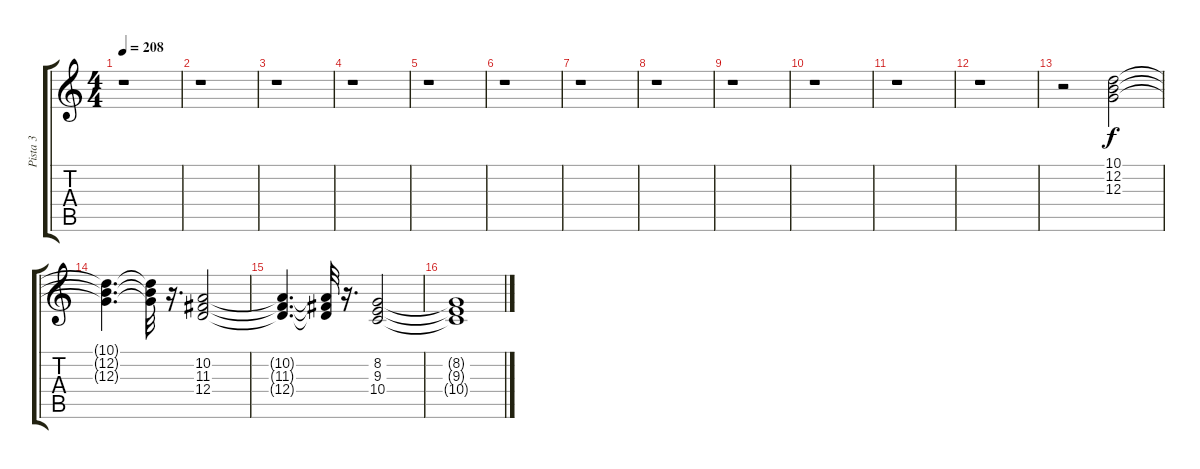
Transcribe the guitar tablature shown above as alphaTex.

\track ("Pista 3" "Pista 3") {instrument drawbarorgan}
\staff {score tabs}
\tuning (E4 B3 G3 D3 A2 E2) {hide}
\ts (4 4)
\tempo 208
\clef g2
\ks c
r.1{dy f} |
r.1 |
r.1 |
r.1 |
r.1 |
r.1 |
r.1 |
r.1 |
r.1 |
r.1 |
r.1 |
r.1 |
r.2 (10.1 12.2 12.3).2 |
(10.1{t} 12.2{t} 12.3{t}).4{d} (10.1{t} 12.2{t} 12.3{t}).32 r.16{d} (10.2 11.3 12.4).2 |
(10.2{t} 11.3{t} 12.4{t}).4{d} (10.2{t} 11.3{t} 12.4{t}).32 r.16{d} (8.2 9.3 10.4).2 |
(8.2{t} 9.3{t} 10.4{t}).1
